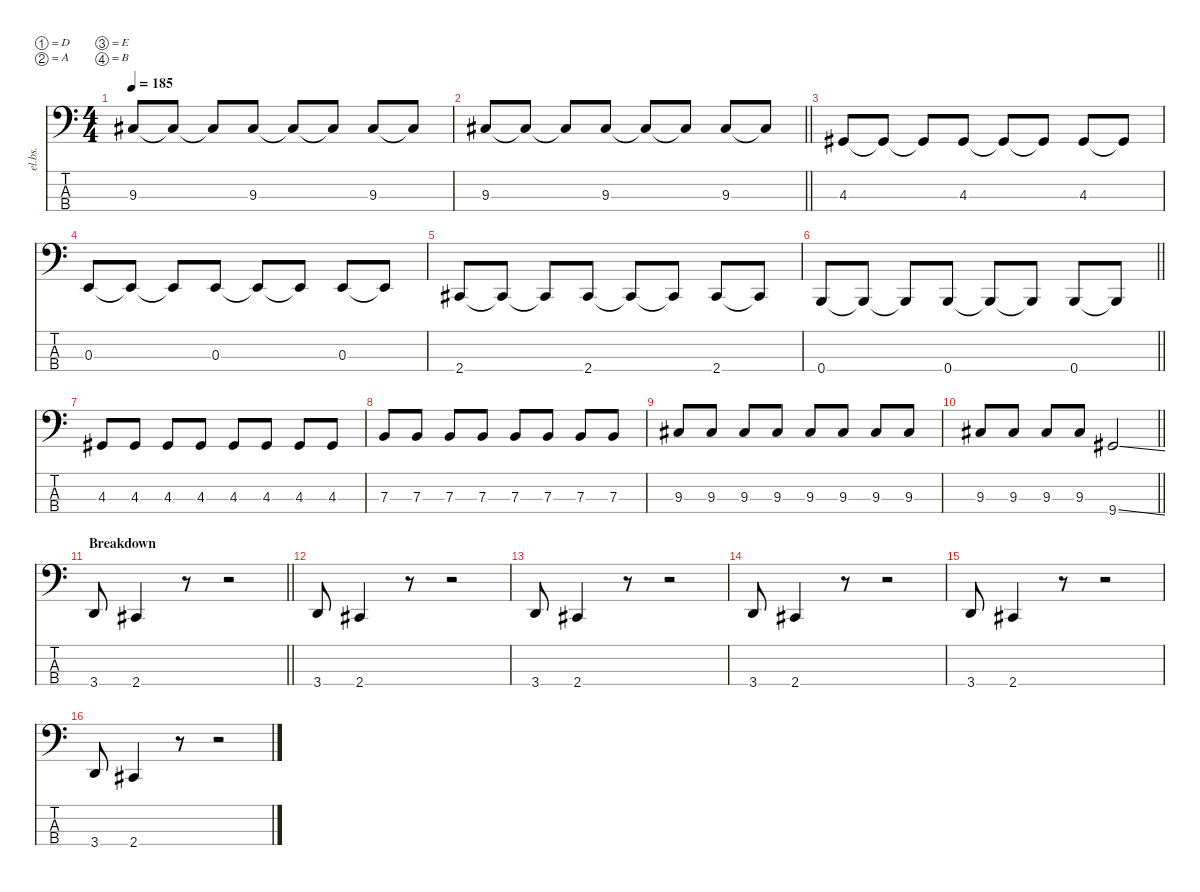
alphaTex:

\defaultSystemsLayout 4
\hideDynamics
\bracketExtendMode nobrackets
\track ("Electric Bass" "el.bs.") {instrument electricbasspick}
\staff {score tabs}
\tuning (D2 A1 E1 B0)
\ts (4 4)
\tempo 185
\clef f4
\ks c
9.3{acc #}.8{dy f} 9.3{t acc #}.8 9.3{t acc #}.8 9.3{acc #}.8 9.3{t acc #}.8 9.3{t acc #}.8 9.3{acc #}.8 9.3{t acc #}.8 |
\barLineRight lightlight
9.3{acc #}.8 9.3{t acc #}.8 9.3{t acc #}.8 9.3{acc #}.8 9.3{t acc #}.8 9.3{t acc #}.8 9.3{acc #}.8 9.3{t acc #}.8 |
4.3{acc #}.8 4.3{t acc #}.8 4.3{t acc #}.8 4.3{acc #}.8 4.3{t acc #}.8 4.3{t acc #}.8 4.3{acc #}.8 4.3{t acc #}.8 |
0.3.8 0.3{t}.8 0.3{t}.8 0.3.8 0.3{t}.8 0.3{t}.8 0.3.8 0.3{t}.8 |
2.4{acc #}.8 2.4{t acc #}.8 2.4{t acc #}.8 2.4{acc #}.8 2.4{t acc #}.8 2.4{t acc #}.8 2.4{acc #}.8 2.4{t acc #}.8 |
\barLineRight lightlight
0.4.8 0.4{t}.8 0.4{t}.8 0.4.8 0.4{t}.8 0.4{t}.8 0.4.8 0.4{t}.8 |
4.3{acc #}.8 4.3{acc #}.8 4.3{acc #}.8 4.3{acc #}.8 4.3{acc #}.8 4.3{acc #}.8 4.3{acc #}.8 4.3{acc #}.8 |
7.3.8 7.3.8 7.3.8 7.3.8 7.3.8 7.3.8 7.3.8 7.3.8 |
9.3{acc #}.8 9.3{acc #}.8 9.3{acc #}.8 9.3{acc #}.8 9.3{acc #}.8 9.3{acc #}.8 9.3{acc #}.8 9.3{acc #}.8 |
\barLineRight lightlight
9.3{acc #}.8 9.3{acc #}.8 9.3{acc #}.8 9.3{acc #}.8 9.4{ss acc #}.2 |
\section ("" "Breakdown")
\barLineRight lightlight
3.4.8 2.4{acc #}.4 r.8 r.2 |
3.4.8 2.4{acc #}.4 r.8 r.2 |
3.4.8 2.4{acc #}.4 r.8 r.2 |
3.4.8 2.4{acc #}.4 r.8 r.2 |
3.4.8 2.4{acc #}.4 r.8 r.2 |
3.4.8 2.4{acc #}.4 r.8 r.2
